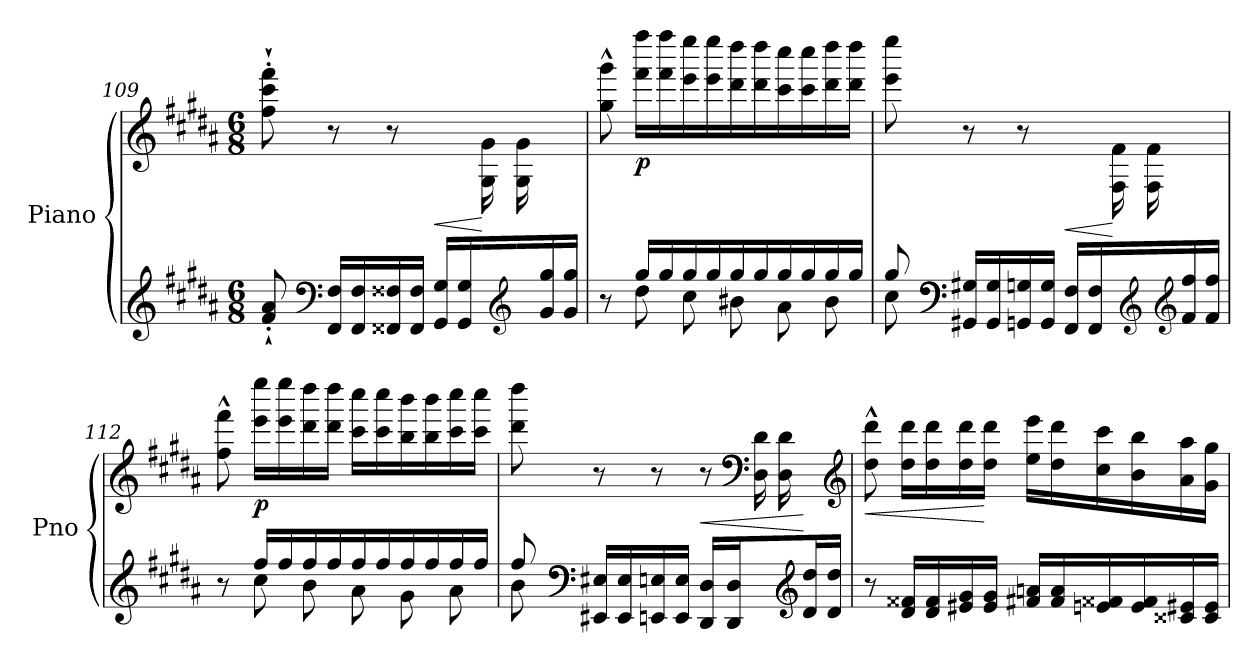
**kern	**kern	**dynam
*part1	*part1	*part1
*staff2	*staff1	*staff1/2
*I"Piano	*	*
*I'Pno	*	*
!!LO:LB:g=z
*clefG2	*clefG2	*
*k[f#c#g#d#a#]	*k[f#c#g#d#a#]	*
*B:	*B:	*
*M6/8	*M6/8	*
=109	=109	=109
*	*^	*
8f#/`' 8a#/`'	8ff#\`' 8ccc#\`' 8fff#\`'	2ryy	.
*clefF4	*	*	*
16FF#/ 16F#/LL	8r	.	.
16FF#/ 16F#/	.	.	.
16FF##X/ 16F##X/	8r	.	.
16FF##/ 16F##/JJ	.	.	.
!	!	!	!LO:HP:b
16GG#/ 16G#/LL	8ryy	.	<
16GG#/ 16G#/	.	.	.
16ryy	4ryy	16G#\ 16g#\	[
*clefG2	*	*	*
16ryy	.	16G#\ 16g#\	.
16g#/ 16gg#/	.	8ryy	.
16g#/ 16gg#/JJ	.	.	.
*	*v	*v	*
=110	=110	=110
*^	*	*
8r	8ryy	8gg#\^^ 8ggg#\^^	.
!	!	!	!LO:DY:b
16gg#/LL	8dd#\	16fff#\ 16ffff#\LL	p
16gg#/	.	16fff#\ 16ffff#\	.
16gg#/	8cc#\	16eee\ 16eeee\	.
16gg#/	.	16eee\ 16eeee\	.
16gg#/	8b#X\	16ddd#\ 16dddd#\	.
16gg#/	.	16ddd#\ 16dddd#\	.
16gg#/	8a#\	16ccc#\ 16cccc#\	.
16gg#/	.	16ccc#\ 16cccc#\	.
16gg#/	8b#\	16ddd#\ 16dddd#\	.
16gg#/JJ	.	16ddd#\ 16dddd#\JJ	.
=111	=111	=111	=111
*	*	*^	*
8gg#/	8cc#\	8eee\ 8eeee\	2ryy	.
*clefF4	*	*	*	*
16GG#X/ 16G#X/LL	2ryy	8r	.	.
16GG#/ 16G#/	.	.	.	.
16GGn/ 16Gn/	.	8r	.	.
16GG/ 16G/JJ	.	.	.	.
!	!	!	!	!LO:HP:b
16FF#/ 16F#/LL	.	8ryy	.	<
16FF#/ 16F#/	.	.	.	.
8ryy	.	4ryy	16F#\ 16f#\	[
*clefG2	*	*	*	*
.	.	.	16F#\ 16f#\	.
16f#/ 16ff#/	8ryy	.	8ryy	.
16f#/ 16ff#/JJ	.	.	.	.
*	*	*v	*v	*
!!LO:LB:g=z
=112	=112	=112	=112
8r	8ryy	8ff#\^^ 8fff#\^^	.
!	!	!	!LO:DY:b
16ff#/LL	8cc#\	16eee\ 16eeee\LL	p
16ff#/	.	16eee\ 16eeee\	.
16ff#/	8b\	16ddd#\ 16dddd#\	.
16ff#/	.	16ddd#\ 16dddd#\JJ	.
16ff#/	8a#\	16ccc#\ 16cccc#\LL	.
16ff#/	.	16ccc#\ 16cccc#\	.
16ff#/	8g#\	16bb\ 16bbb\	.
16ff#/	.	16bb\ 16bbb\	.
16ff#/	8a#\	16ccc#\ 16cccc#\	.
16ff#/JJ	.	16ccc#\ 16cccc#\JJ	.
=113	=113	=113	=113
*	*	*^	*
8ff#/	8b\	8ddd#\ 8dddd#\	2ryy	.
*clefF4	*	*	*	*
16EE#X/ 16E#X/LL	2ryy	8r	.	.
16EE#/ 16E#/	.	.	.	.
16EEn/ 16En/	.	8r	.	.
16EE/ 16E/JJ	.	.	.	.
!	!	!	!	!LO:HP:b
16DD#/ 16D#/LL	.	8r	.	<
16DD#/ 16D#/	.	.	.	.
*	*	*clefF4	*	*
8ryy	.	8ryy	16D#\ 16d#\	.
.	.	.	16D#\ 16d#\	.
*clefG2	*	*	*	*
16d#/ 16dd#/	8ryy	8ryy	8ryy	[
16d#/ 16dd#/JJ	.	.	.	.
*v	*v	*	*	*
*	*v	*v	*
*	*clefG2	*
=114	=114	=114
!	!	!LO:HP:b
8r	8dd#\^^ 8ddd#\^^	<
16d#/ 16f##X/LL	16dd#\ 16ddd#\LL	.
16d#/ 16f##/	16dd#\ 16ddd#\	.
16e#X/ 16g#/	16dd#\ 16ddd#\	.
16e#/ 16g#/JJ	16dd#\ 16ddd#\JJ	[
16f#X/ 16an/LL	16ee\ 16eee\LL	.
16f#/ 16a/	16dd#\ 16ddd#\	.
16en/ 16f##X/	16cc#\ 16ccc#\	.
16e/ 16f##/	16b\ 16bb\	.
16c##X/ 16e#X/	16a#\ 16aa#\	.
16c##/ 16e#/JJ	16g#\ 16gg#\JJ	.
=	=	=
*-	*-	*-
